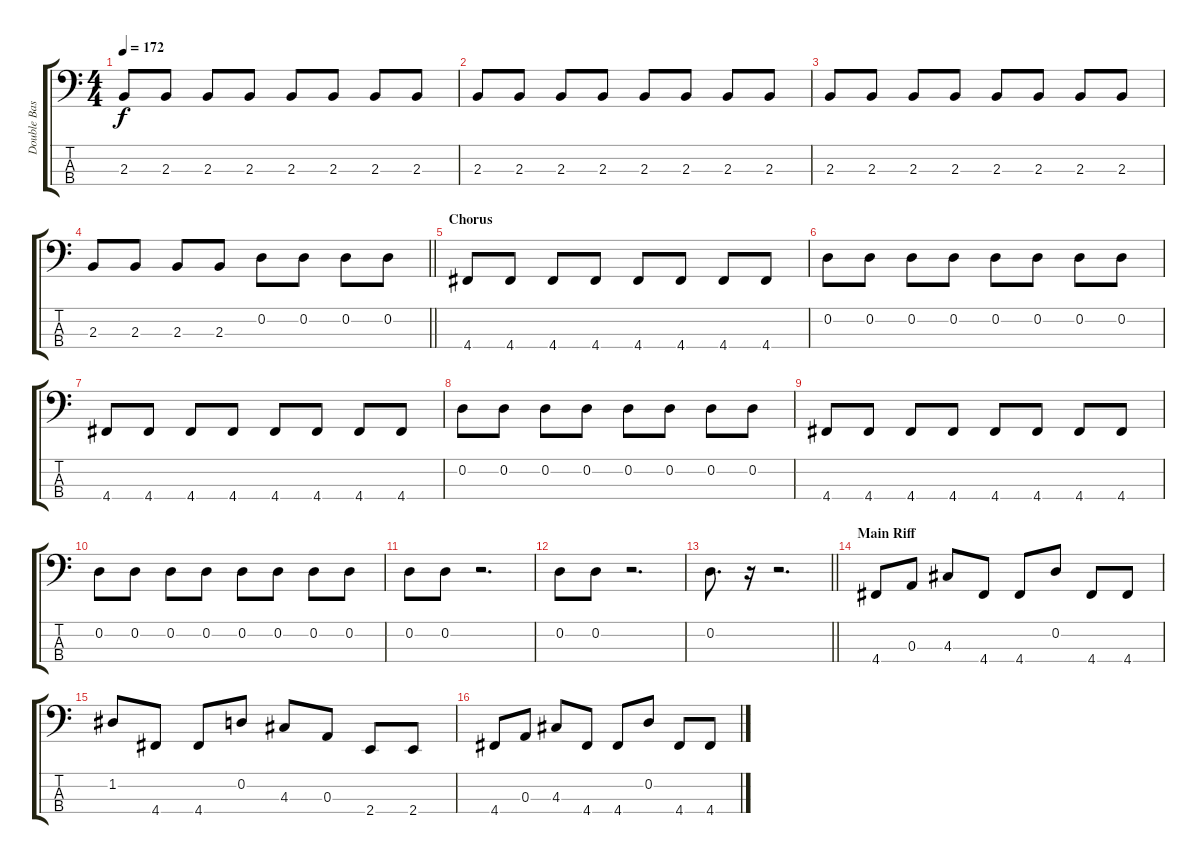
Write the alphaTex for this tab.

\track ("Double Bass" "Double Bas") {instrument acousticbass}
\staff {score tabs}
\tuning (G2 D2 A1 D1) {hide}
\ts (4 4)
\tempo 172
\clef f4
\ks c
2.3.8{dy f} 2.3.8 2.3.8 2.3.8 2.3.8 2.3.8 2.3.8 2.3.8 |
2.3.8 2.3.8 2.3.8 2.3.8 2.3.8 2.3.8 2.3.8 2.3.8 |
2.3.8 2.3.8 2.3.8 2.3.8 2.3.8 2.3.8 2.3.8 2.3.8 |
\barLineRight lightlight
2.3.8 2.3.8 2.3.8 2.3.8 0.2.8 0.2.8 0.2.8 0.2.8 |
\section ("" "Chorus")
4.4.8 4.4.8 4.4.8 4.4.8 4.4.8 4.4.8 4.4.8 4.4.8 |
0.2.8 0.2.8 0.2.8 0.2.8 0.2.8 0.2.8 0.2.8 0.2.8 |
4.4.8 4.4.8 4.4.8 4.4.8 4.4.8 4.4.8 4.4.8 4.4.8 |
0.2.8 0.2.8 0.2.8 0.2.8 0.2.8 0.2.8 0.2.8 0.2.8 |
4.4.8 4.4.8 4.4.8 4.4.8 4.4.8 4.4.8 4.4.8 4.4.8 |
0.2.8 0.2.8 0.2.8 0.2.8 0.2.8 0.2.8 0.2.8 0.2.8 |
0.2.8 0.2.8 r.2{d} |
0.2.8 0.2.8 r.2{d} |
\barLineRight lightlight
0.2.8{d} r.16 r.2{d} |
\section ("" "Main Riff")
4.4.8 0.3.8 4.3.8 4.4.8 4.4.8 0.2.8 4.4.8 4.4.8 |
1.2.8 4.4.8 4.4.8 0.2.8 4.3.8 0.3.8 2.4.8 2.4.8 |
4.4.8 0.3.8 4.3.8 4.4.8 4.4.8 0.2.8 4.4.8 4.4.8
